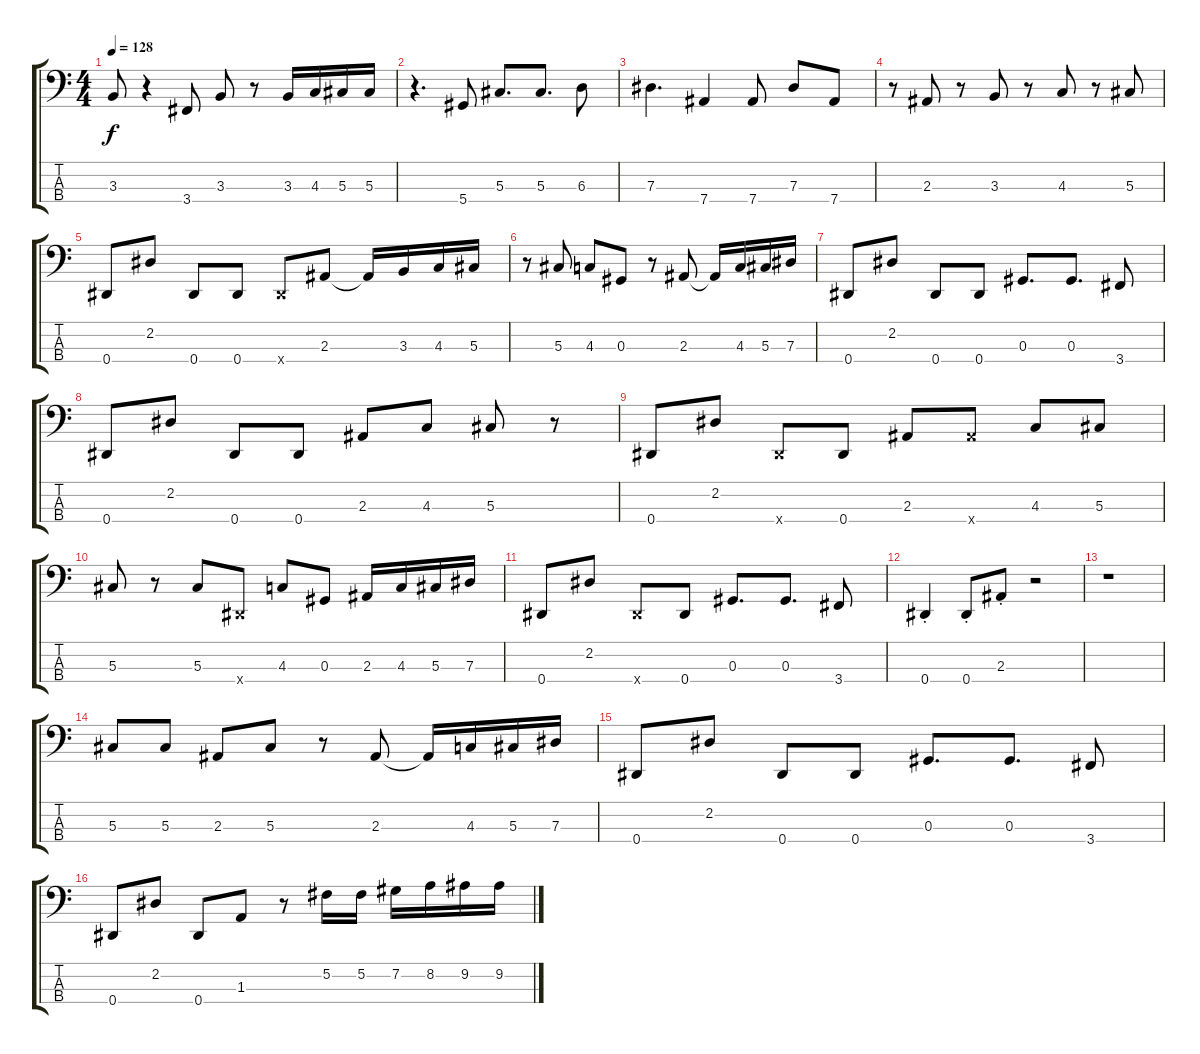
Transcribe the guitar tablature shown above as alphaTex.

\track "" {instrument electricbassfinger}
\staff {score tabs}
\tuning (Gb2 Db2 Ab1 Eb1) {hide}
\ts (4 4)
\tempo 128
\clef f4
\ks c
3.3.8{dy f} r.4 3.4.8 3.3.8 r.8 3.3.16 4.3.16 5.3.16 5.3.16 |
r.4{d} 5.4.8 5.3.8{d} 5.3.8{d} 6.3.8 |
7.3.4{d} 7.4.4 7.4.8 7.3.8 7.4.8 |
r.8 2.3.8 r.8 3.3.8 r.8 4.3.8 r.8 5.3.8 |
0.4.8 2.2.8 0.4.8 0.4.8 0.4{x}.8 2.3.8 2.3{t}.16 3.3.16 4.3.16 5.3.16 |
r.8 5.3.8 4.3.8 0.3.8 r.8 2.3.8 2.3{t}.16 4.3.16 5.3.16 7.3.16 |
0.4.8 2.2.8 0.4.8 0.4.8 0.3.8{d} 0.3.8{d} 3.4.8 |
0.4.8 2.2.8 0.4.8 0.4.8 2.3.8 4.3.8 5.3.8 r.8 |
0.4.8 2.2.8 0.4{x}.8 0.4.8 2.3.8 7.4{x}.8 4.3.8 5.3.8 |
5.3.8 r.8 5.3.8 0.4{x}.8 4.3.8 0.3.8 2.3.16 4.3.16 5.3.16 7.3.16 |
0.4.8 2.2.8 0.4{x}.8 0.4.8 0.3.8{d} 0.3.8{d} 3.4.8 |
0.4{st}.4 0.4{st}.8 2.3{st}.8 r.2 |
r.1 |
5.3.8 5.3.8 2.3.8 5.3.8 r.8 2.3.8 2.3{t}.16 4.3.16 5.3.16 7.3.16 |
0.4.8 2.2.8 0.4.8 0.4.8 0.3.8{d} 0.3.8{d} 3.4.8 |
0.4.8 2.2.8 0.4.8 1.3.8 r.8 5.2.16 5.2.16 7.2.16 8.2.16 9.2.16 9.2.16
